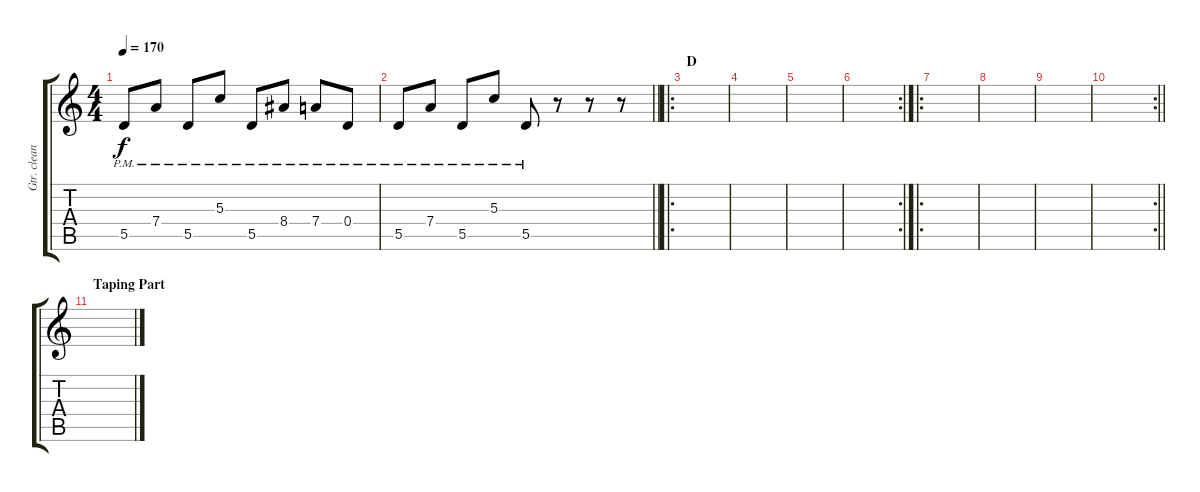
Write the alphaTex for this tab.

\track ("Gtr. clean" "Gtr. clean") {instrument electricguitarmuted}
\staff {score tabs}
\tuning (D4 A3 G3 D3 A2 D2) {hide}
\ts (4 4)
\tempo 170
\clef g2
\ks c
5.5{pm}.8{dy f} 7.4{pm}.8 5.5{pm}.8 5.3{pm}.8 5.5{pm}.8 8.4{pm}.8 7.4{pm}.8 0.4{pm}.8 |
\barLineRight lightlight
5.5{pm}.8 7.4{pm}.8 5.5{pm}.8 5.3{pm}.8 5.5{pm}.8 r.8 r.8 r.8 |
\ro
\section ("" "D")
|
|
|
\rc 2
|
\ro
|
|
|
\rc 2
\barLineRight lightlight
|
\section ("" "Taping Part")
